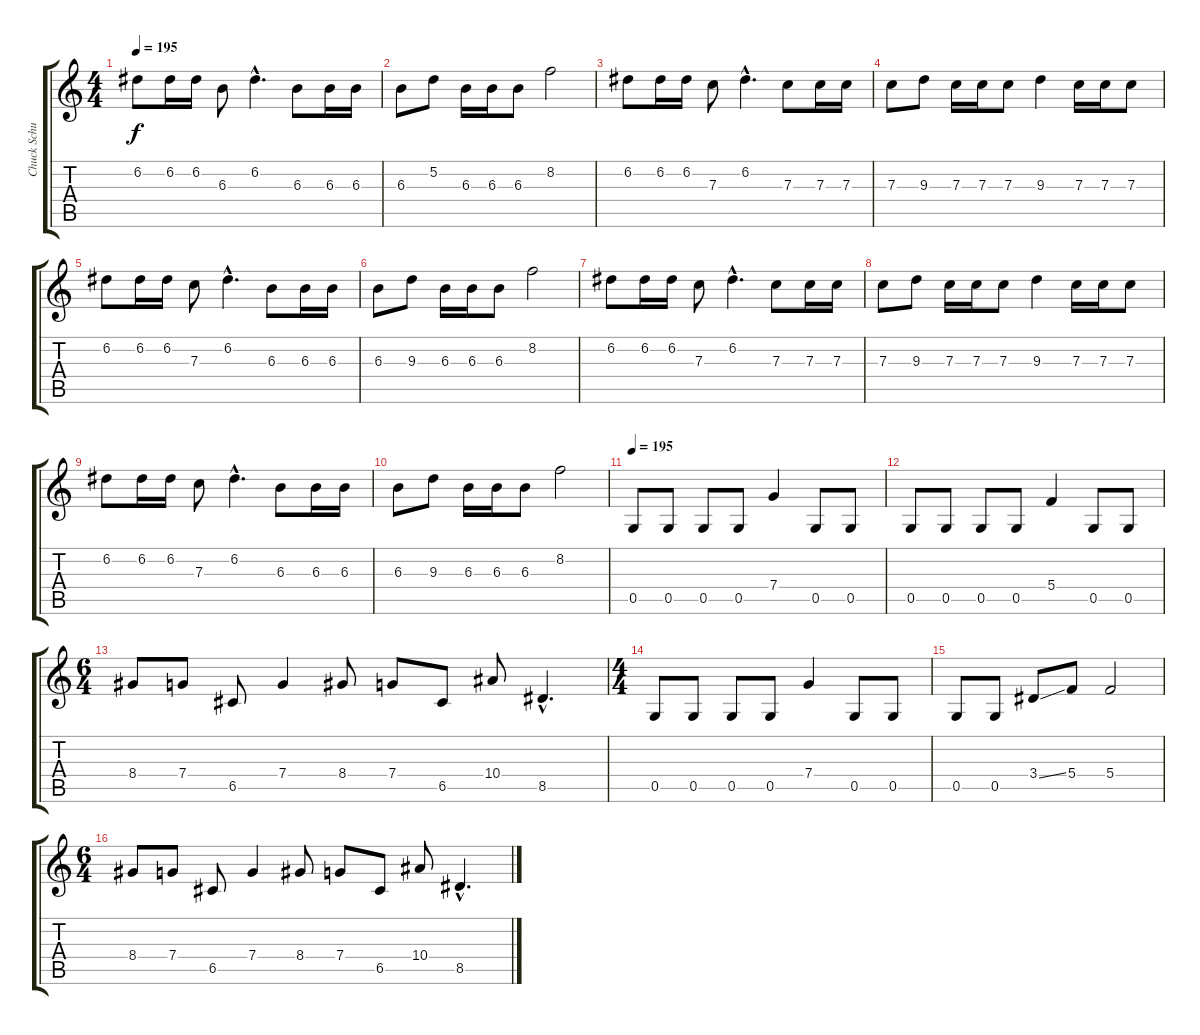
\track ("Chuck Schuldiner" "Chuck Schu") {instrument overdrivenguitar}
\staff {score tabs}
\tuning (D4 A3 F3 C3 G2 D2) {hide}
\ts (4 4)
\tempo 195
\clef g2
\ks c
6.2.8{dy f} 6.2.16 6.2.16 6.3.8 6.2{hac}.4{d} 6.3.8 6.3.16 6.3.16 |
6.3.8 5.2.8 6.3.16 6.3.16 6.3.8 8.2.2 |
6.2.8 6.2.16 6.2.16 7.3.8 6.2{hac}.4{d} 7.3.8 7.3.16 7.3.16 |
7.3.8 9.3.8 7.3.16 7.3.16 7.3.8 9.3.4 7.3.16 7.3.16 7.3.8 |
6.2.8 6.2.16 6.2.16 7.3.8 6.2{hac}.4{d} 6.3.8 6.3.16 6.3.16 |
6.3.8 9.3.8 6.3.16 6.3.16 6.3.8 8.2.2 |
6.2.8 6.2.16 6.2.16 7.3.8 6.2{hac}.4{d} 7.3.8 7.3.16 7.3.16 |
7.3.8 9.3.8 7.3.16 7.3.16 7.3.8 9.3.4 7.3.16 7.3.16 7.3.8 |
6.2.8 6.2.16 6.2.16 7.3.8 6.2{hac}.4{d} 6.3.8 6.3.16 6.3.16 |
6.3.8 9.3.8 6.3.16 6.3.16 6.3.8 8.2.2 |
\tempo 195
0.5.8 0.5.8 0.5.8 0.5.8 7.4.4 0.5.8 0.5.8 |
0.5.8 0.5.8 0.5.8 0.5.8 5.4.4 0.5.8 0.5.8 |
\ts (6 4)
8.4.8 7.4.8 6.5.8 7.4.4 8.4.8 7.4.8 6.5.8 10.4.8 8.5{hac}.4{d} |
\ts (4 4)
0.5.8 0.5.8 0.5.8 0.5.8 7.4.4 0.5.8 0.5.8 |
0.5.8 0.5.8 3.4{ss}.8 5.4.8 5.4.2 |
\ts (6 4)
8.4.8 7.4.8 6.5.8 7.4.4 8.4.8 7.4.8 6.5.8 10.4.8 8.5{hac}.4{d}
